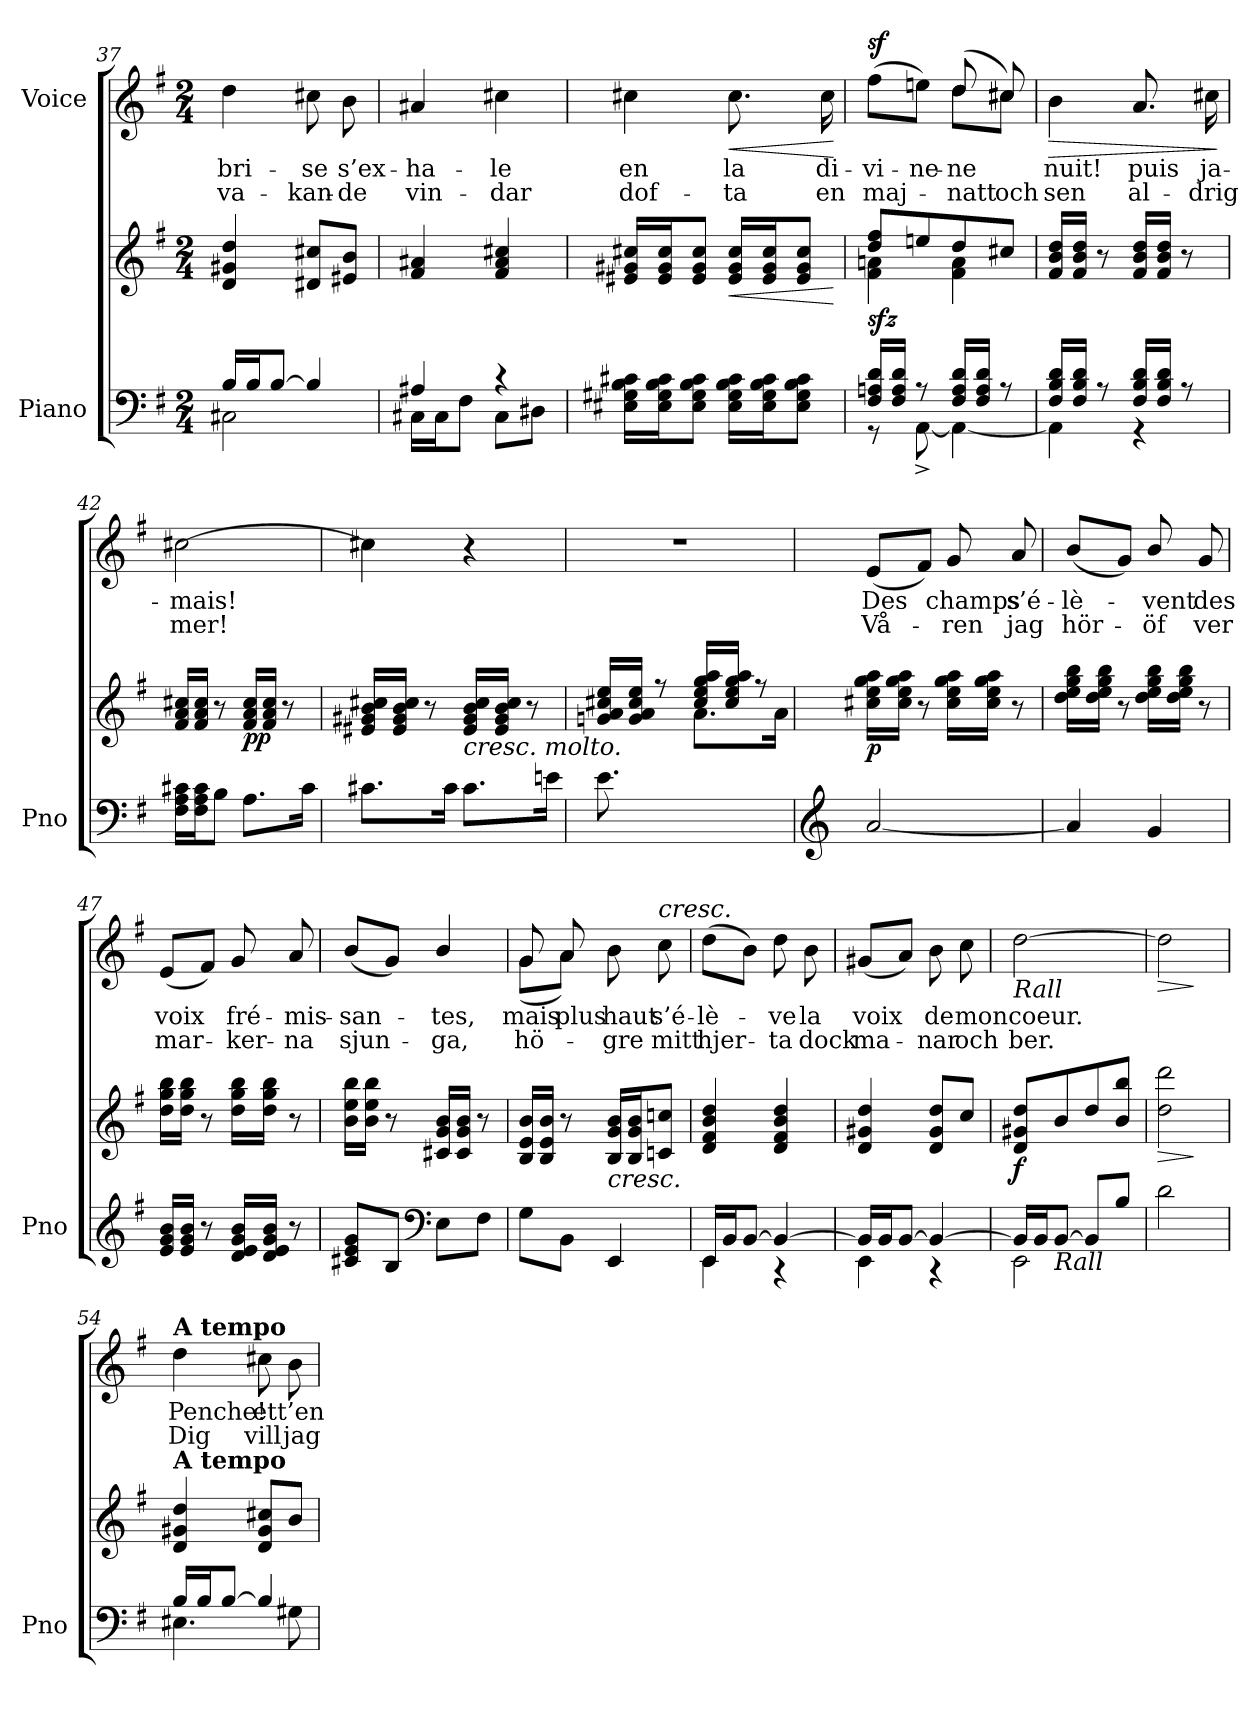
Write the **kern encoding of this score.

**kern	**kern	**dynam	**kern	**text	**text	**dynam
*part2	*part2	*part2	*part1	*part1	*part1	*part1
*staff3	*staff2	*staff2/3	*staff1	*staff1	*staff1	*staff1
*I"Piano	*	*	*I"Voice	*	*	*
*I'Pno	*	*	*	*	*	*
*clefF4	*clefG2	*	*clefG2	*	*	*
*k[f#]	*k[f#]	*	*k[f#]	*	*	*
*M2/4	*M2/4	*	*M2/4	*	*	*
=37	=37	=37	=37	=37	=37	=37
*^	*	*	*	*	*	*
!	!	!	!	!	!LO:LY:b	!LO:LY:b	!
16B/LL	2C#X\	4d/ 4g#X/ 4dd/	.	4dd\	bri-	va-	.
16B/J	.	.	.	.	.	.	.
[8B/J	.	.	.	.	.	.	.
!	!	!	!	!	!LO:LY:b	!LO:LY:b	!
4B/]	.	8d#X/ 8cc#X/L	.	8cc#X\	-se	-kan-	.
!	!	!	!	!	!LO:LY:b	!LO:LY:b	!
.	.	8e#X/ 8b/J	.	8b\	s’ex-	-de	.
!!LO:LB:g=z
=38	=38	=38	=38	=38	=38	=38	=38
!	!	!	!	!	!LO:LY:b	!LO:LY:b	!
4A#X/	16C#X\LL	4f#/ 4a#X/	.	4a#X/	-ha-	vin-	.
.	16C#\J	.	.	.	.	.	.
.	8F#\J	.	.	.	.	.	.
!	!	!	!	!	!LO:LY:b	!LO:LY:b	!
4r	8C#\L	4f#/ 4a#/ 4cc#X/	.	4cc#X\	-le	-dar	.
.	8D#X\J	.	.	.	.	.	.
=39	=39	=39	=39	=39	=39	=39	=39
!	!	!	!	!	!LO:LY:b	!LO:LY:b	!
*v	*v	*	*	*	*	*	*
16E#X\ 16G#X\ 16B\ 16c#X\LL	16e#X/ 16g#X/ 16cc#X/LL	.	4cc#X\	en	dof-	.
16E#\ 16G#\ 16B\ 16c#\J	16e#/ 16g#/ 16cc#/J	.	.	.	.	.
8E#\ 8G#\ 8B\ 8c#\J	8e#/ 8g#/ 8cc#/J	.	.	.	.	.
!	!	!LO:HP:b	!	!LO:LY:b	!LO:LY:b	!LO:HP:b
16E#\ 16G#\ 16B\ 16c#\LL	16e#/ 16g#/ 16cc#/LL	<	8.cc#\	la	-ta	<
16E#\ 16G#\ 16B\ 16c#\J	16e#/ 16g#/ 16cc#/J	.	.	.	.	.
8E#\ 8G#\ 8B\ 8c#\J	8e#/ 8g#/ 8cc#/J	.	.	.	.	.
!	!	!	!	!LO:LY:b	!LO:LY:b	!
.	.	.	16cc#\	di-	en	.
.	.	[	.	.	.	[
=40	=40	=40	=40	=40	=40	=40
*^	*^	*	*	*	*	*
!	!	!	!	!LO:DY:b	!	!LO:LY:b	!LO:LY:b	!LO:DY:a
*	*	*	*	*	*^	*	*	*
16F#/ 16An/ 16d/LL	8r	8dd/ 8ff#/L	4f#\ 4an\	sfz	(8ff#\L	4ryy	-vi-	maj-	sf
16F#/ 16A/ 16d/JJ	.	.	.	.	.	.	.	.	.
!	!	!	!	!	!	!	!LO:LY:b	!	!
8r	[8AA^\	8een/	.	.	8een\J)	.	-ne-	.	.
!	!	!	!	!	!	!	!LO:LY:b	!LO:LY:b	!
16F#/ 16A/ 16d/LL	4AA\_	8dd/	4f#\ 4a\	.	(8dd/	8dd\L	-ne	-natt	.
16F#/ 16A/ 16d/JJ	.	.	.	.	.	.	.	.	.
!	!	!	!	!	!	!	!	!LO:LY:b	!
8r	.	8cc#X/J	.	.	8cc#X/)	8cc#\J	.	och	.
*	*	*v	*v	*	*	*	*	*	*
=41	=41	=41	=41	=41	=41	=41	=41	=41
!	!	!	!	!	!	!LO:LY:b	!LO:LY:b	!LO:HP:b
*	*	*	*	*v	*v	*	*	*
16F#/ 16B/ 16d/LL	4AA\]	16f#/ 16b/ 16dd/LL	.	4b\	nuit!	sen	>
16F#/ 16B/ 16d/JJ	.	16f#/ 16b/ 16dd/JJ	.	.	.	.	.
8r	.	8r	.	.	.	.	.
!	!	!	!	!	!LO:LY:b	!LO:LY:b	!
16F#/ 16B/ 16d/LL	4r	16f#/ 16b/ 16dd/LL	.	8.a/	puis	al-	.
16F#/ 16B/ 16d/JJ	.	16f#/ 16b/ 16dd/JJ	.	.	.	.	.
8r	.	8r	.	.	.	.	.
!	!	!	!	!	!LO:LY:b	!LO:LY:b	!
.	.	.	.	16cc#X\	ja-	-drig	.
*v	*v	*	*	*	*	*	*
.	.	.	.	.	.	]
=42	=42	=42	=42	=42	=42	=42
!	!	!	!	!LO:LY:b	!LO:LY:b	!
16F#\ 16A\ 16c#X\LL	16f#/ 16a/ 16cc#X/LL	.	[2cc#X\	-mais!	mer!	.
16F#\ 16A\ 16c#\J	16f#/ 16a/ 16cc#/JJ	.	.	.	.	.
8B\J	8r	.	.	.	.	.
!	!	!LO:DY:b	!	!	!	!
8.A\L	16f#/ 16a/ 16cc#/LL	pp	.	.	.	.
.	16f#/ 16a/ 16cc#/JJ	.	.	.	.	.
.	8r	.	.	.	.	.
16c#\Jk	.	.	.	.	.	.
!!LO:LB:g=z
=43	=43	=43	=43	=43	=43	=43
8.c#X\L	16e#X/ 16g#X/ 16b/ 16cc#X/LL	.	4cc#X\]	.	.	.
.	16e#/ 16g#/ 16b/ 16cc#/JJ	.	.	.	.	.
.	8r	.	.	.	.	.
16c#\Jk	.	.	.	.	.	.
!	!LO:TX:b:i:t=cresc. molto.	!	!	!	!	!
8.c#\L	16e#/ 16g#/ 16b/ 16cc#/LL	.	4r	.	.	.
.	16e#/ 16g#/ 16b/ 16cc#/JJ	.	.	.	.	.
.	8r	.	.	.	.	.
16en\Jk	.	.	.	.	.	.
=44	=44	=44	=44	=44	=44	=44
*	*^	*	*	*	*	*
8.e\L	16gn/ 16a/ 16cc#X/ 16ee/LL	8.ryy	.	2r	.	.	.
.	16g/ 16a/ 16cc#/ 16ee/JJ	.	.	.	.	.	.
.	8r	.	.	.	.	.	.
4ryy	.	16a\Jk	.	.	.	.	.
.	16cc#/ 16ee/ 16gg/ 16aa/LL	8.a\L	.	.	.	.	.
.	16cc#/ 16ee/ 16gg/ 16aa/JJ	.	.	.	.	.	.
.	8r	.	.	.	.	.	.
16ryy	.	16a\Jk	.	.	.	.	.
*	*v	*v	*	*	*	*	*
=45	=45	=45	=45	=45	=45	=45
*clefG2	*	*	*	*	*	*
*	*^	*	*	*	*	*
!	!	!	!LO:DY:b	!	!LO:LY:b	!LO:LY:b	!
*	*v	*v	*	*	*	*	*
[2a/	16cc#X\ 16ee\ 16gg\ 16aa\LL	p	(8e/L	Des	Vå-	.
.	16cc#\ 16ee\ 16gg\ 16aa\JJ	.	.	.	.	.
.	8r	.	8f#/J)	.	.	.
!	!	!	!	!LO:LY:b	!LO:LY:b	!
.	16cc#\ 16ee\ 16gg\ 16aa\LL	.	8g/	champs	-ren	.
.	16cc#\ 16ee\ 16gg\ 16aa\JJ	.	.	.	.	.
!	!	!	!	!LO:LY:b	!LO:LY:b	!
.	8r	.	8a/	s’é-	jag	.
=46	=46	=46	=46	=46	=46	=46
!	!	!	!	!LO:LY:b	!LO:LY:b	!
4a/]	16dd\ 16ee\ 16gg\ 16bb\LL	.	(8b/L	-lè-	hör-	.
.	16dd\ 16ee\ 16gg\ 16bb\JJ	.	.	.	.	.
.	8r	.	8g/J)	.	.	.
!	!	!	!	!LO:LY:b	!LO:LY:b	!
4g/	16dd\ 16ee\ 16gg\ 16bb\LL	.	8b/	-vent	-öf	.
.	16dd\ 16ee\ 16gg\ 16bb\JJ	.	.	.	.	.
!	!	!	!	!LO:LY:b	!LO:LY:b	!
.	8r	.	8g/	des	ver	.
!!LO:LB:g=z
=47	=47	=47	=47	=47	=47	=47
!	!	!	!	!LO:LY:b	!LO:LY:b	!
16e/ 16g/ 16b/LL	16dd\ 16gg\ 16bb\LL	.	(8e/L	voix	mar-	.
16e/ 16g/ 16b/JJ	16dd\ 16gg\ 16bb\JJ	.	.	.	.	.
8r	8r	.	8f#/J)	.	.	.
!	!	!	!	!LO:LY:b	!LO:LY:b	!
16d/ 16e/ 16g/ 16b/LL	16dd\ 16gg\ 16bb\LL	.	8g/	fré-	-ker-	.
16d/ 16e/ 16g/ 16b/JJ	16dd\ 16gg\ 16bb\JJ	.	.	.	.	.
!	!	!	!	!LO:LY:b	!LO:LY:b	!
8r	8r	.	8a/	-mis-	-na	.
=48	=48	=48	=48	=48	=48	=48
!	!	!	!	!LO:LY:b	!LO:LY:b	!
8c#X/ 8e/ 8g/L	16b\ 16ee\ 16bb\LL	.	(8b/L	-san-	sjun-	.
.	16b\ 16ee\ 16bb\JJ	.	.	.	.	.
8B/J	8r	.	8g/J)	.	.	.
*clefF4	*	*	*	*	*	*
!	!	!	!	!LO:LY:b	!LO:LY:b	!
8E\L	16c#X/ 16g/ 16b/LL	.	4b/	-tes,	-ga,	.
.	16c#/ 16g/ 16b/JJ	.	.	.	.	.
8F#\J	8r	.	.	.	.	.
=49	=49	=49	=49	=49	=49	=49
!	!	!	!	!LO:LY:b	!LO:LY:b	!
*	*	*	*^	*	*	*
8G\L	16B/ 16e/ 16b/LL	.	8g/	(8g\L	mais	hö-	.
.	16B/ 16e/ 16b/JJ	.	.	.	.	.	.
!	!	!	!	!	!LO:LY:b	!	!
8BB\J	8r	.	8a/	8a\J)	plus	.	.
!	!LO:TX:b:i:t=cresc.	!	!	!	!	!	!
!	!	!	!	!	!LO:LY:b	!LO:LY:b	!
4EE/	16B/ 16g/ 16b/LL	.	8b\	4ryy	haut	-gre	.
.	16B/ 16g/ 16b/J	.	.	.	.	.	.
!	!	!	!LO:TX:a:i:t=cresc.	!	!	!	!
!	!	!	!	!	!LO:LY:b	!LO:LY:b	!
.	8cn/ 8ccn/J	.	8cc\	.	s’é-	mitt	.
*	*	*	*v	*v	*	*	*
=50	=50	=50	=50	=50	=50	=50
*^	*	*	*	*	*	*
!	!	!	!	!	!LO:LY:b	!LO:LY:b	!
16EE/LL	4EE\	4d/ 4f#/ 4b/ 4dd/	.	(8dd\L	-lè-	hjer-	.
16BB/J	.	.	.	.	.	.	.
[8BB/J	.	.	.	8b\J)	.	.	.
!	!	!	!	!	!LO:LY:b	!LO:LY:b	!
4BB/_	4r	4d/ 4f#/ 4b/ 4dd/	.	8dd\	-ve	-ta	.
!	!	!	!	!	!LO:LY:b	!LO:LY:b	!
.	.	.	.	8b\	la	dock	.
!!LO:PB:g=z
=51	=51	=51	=51	=51	=51	=51	=51
!	!	!	!	!	!LO:LY:b	!LO:LY:b	!
16BB/LL]	4EE\	4d/ 4g#X/ 4dd/	.	(8g#X/L	voix	ma-	.
16BB/J	.	.	.	.	.	.	.
[8BB/J	.	.	.	8a/J)	.	.	.
!	!	!	!	!	!LO:LY:b	!LO:LY:b	!
4BB/_	4r	8d/ 8g#/ 8dd/L	.	8b\	de	-nar	.
!	!	!	!	!	!LO:LY:b	!LO:LY:b	!
.	.	8cc/J	.	8cc\	mon	och	.
=52	=52	=52	=52	=52	=52	=52	=52
!	!	!	!	!LO:TX:b:i:t=Rall	!	!	!
!	!	!	!LO:DY:b	!	!LO:LY:b	!LO:LY:b	!
16BB/LL]	2EE\	8d/ 8g#X/ 8dd/L	f	[2dd\	coeur.	ber.	.
16BB/J	.	.	.	.	.	.	.
!LO:TX:b:i:t=Rall	!	!	!	!	!	!	!
[8BB/J	.	8b/	.	.	.	.	.
8BB/L]	.	8dd/	.	.	.	.	.
8B/J	.	8b/ 8bb/J	.	.	.	.	.
*v	*v	*	*	*	*	*	*
=53	=53	=53	=53	=53	=53	=53
!	!	!LO:HP:b	!	!	!	!LO:HP:b
2d\	2dd\ 2ddd\	>	2dd\]	.	.	>
.	.	]	.	.	.	]
=54	=54	=54	=54	=54	=54	=54
*^	*	*	*	*	*	*
!	!	!	!	!LO:TX:a:B:t=A tempo	!	!	!
!	!	!LO:TX:a:B:t=A tempo	!	!	!	!	!
!	!	!	!	!	!LO:LY:b	!LO:LY:b	!
16B/LL	4.E#X\	4d/ 4g#X/ 4dd/	.	4dd\	Penche!	Dig	.
16B/J	.	.	.	.	.	.	.
[8B/J	.	.	.	.	.	.	.
!	!	!	!	!	!LO:LY:b	!LO:LY:b	!
4B/]	.	8d/ 8g#/ 8cc#X/L	.	8cc#X\	et	vill	.
!	!	!	!	!	!LO:LY:b	!LO:LY:b	!
.	8G#X\	8b/J	.	8b\	t’en-	jag	.
*v	*v	*	*	*	*	*	*
=	=	=	=	=	=	=
*-	*-	*-	*-	*-	*-	*-
